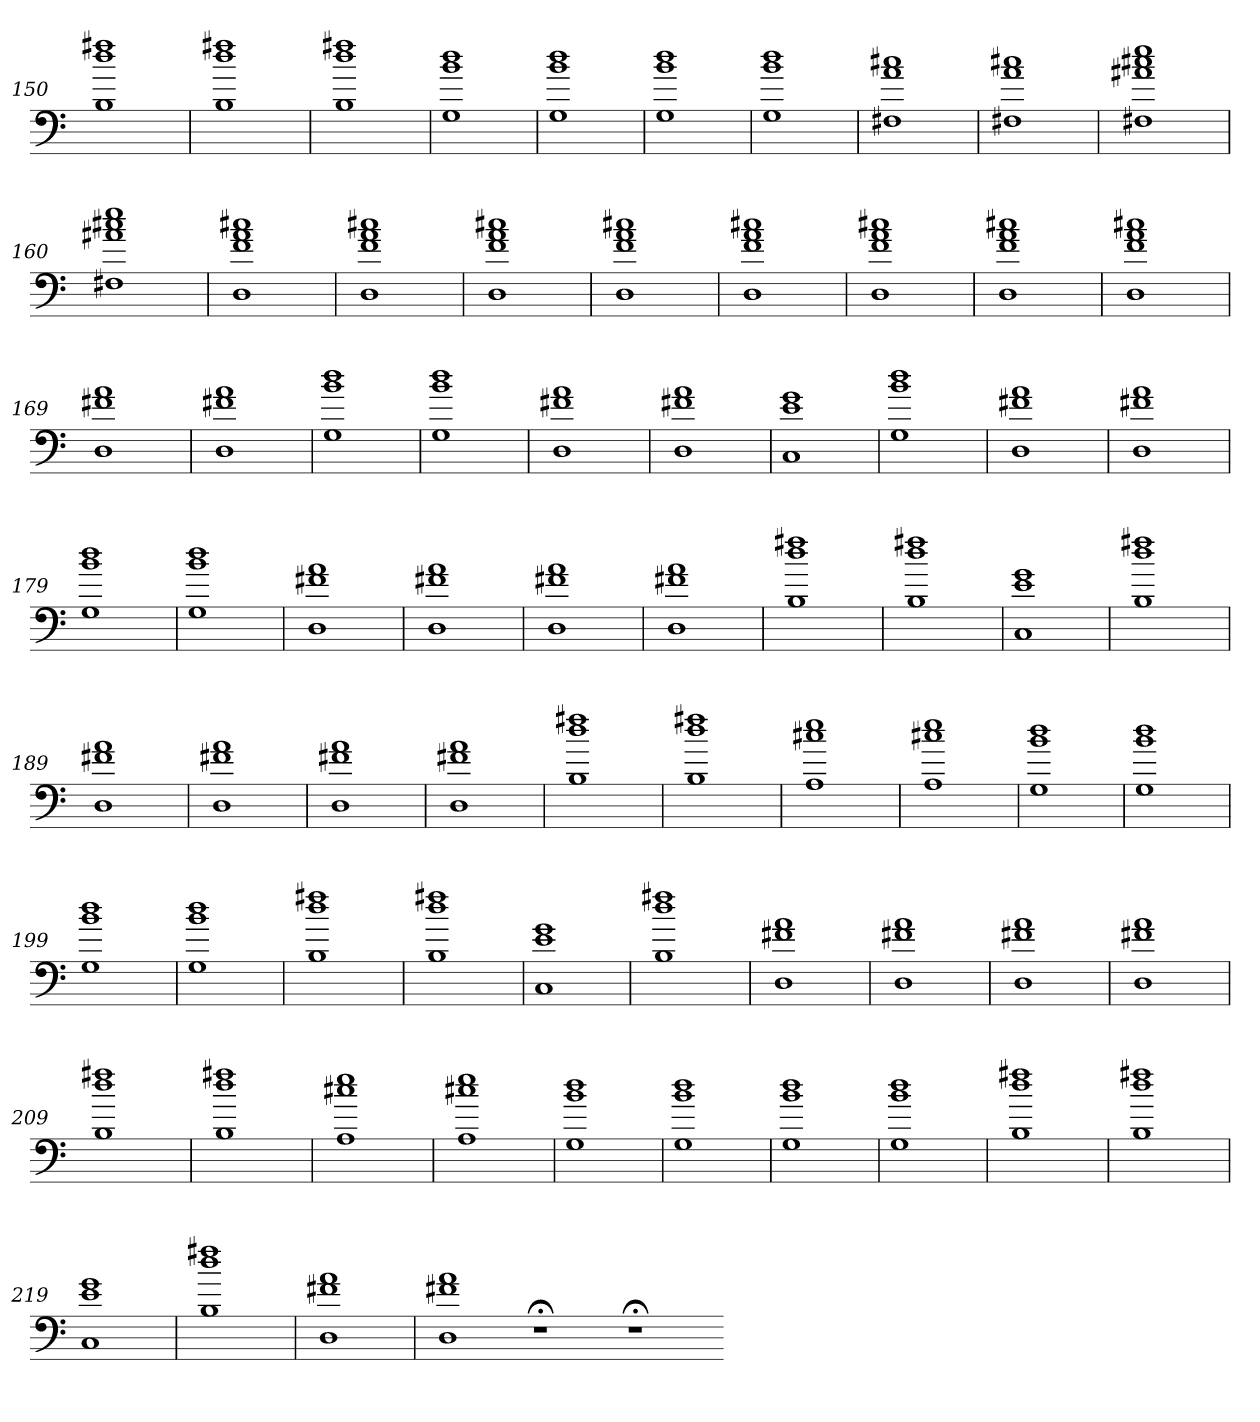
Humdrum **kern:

**kern
*part1
*staff1
=150
1B 1dd 1ff#X
=151
1B 1dd 1ff#X
=152
1B 1dd 1ff#X
=153
1G 1b 1dd
=154
1G 1b 1dd
=155
1G 1b 1dd
=156
1G 1b 1dd
=157
1F#X 1a 1cc#X
=158
1F#X 1a 1cc#X
=159
1F#X 1a#X 1cc#X 1ee
=160
1F#X 1a#X 1cc#X 1ee
=161
1D 1f 1a 1cc#X
=162
1D 1f 1a 1cc#X
=163
1D 1f 1a 1cc#X
=164
1D 1f 1a 1cc#X
=165
1D 1f 1a 1cc#X
=166
1D 1f 1a 1cc#X
=167
1D 1f 1a 1cc#X
=168
1D 1f 1a 1cc#X
=169
1D 1f#X 1a
=170
1D 1f#X 1a
=171
1G 1b 1dd
=172
1G 1b 1dd
=173
1D 1f#X 1a
=174
1D 1f#X 1a
=175
1C 1e 1g
=176
1G 1b 1dd
=177
1D 1f#X 1a
=178
1D 1f#X 1a
=179
1G 1b 1dd
=180
1G 1b 1dd
=181
1D 1f#X 1a
=182
1D 1f#X 1a
=183
1D 1f#X 1a
=184
1D 1f#X 1a
=185
1B 1dd 1ff#X
=186
1B 1dd 1ff#X
=187
1C 1e 1g
=188
1B 1dd 1ff#X
=189
1D 1f#X 1a
=190
1D 1f#X 1a
=191
1D 1f#X 1a
=192
1D 1f#X 1a
=193
1B 1dd 1ff#X
=194
1B 1dd 1ff#X
=195
1A 1cc#X 1ee
=196
1A 1cc#X 1ee
=197
1G 1b 1dd
=198
1G 1b 1dd
=199
1G 1b 1dd
=200
1G 1b 1dd
=201
1B 1dd 1ff#X
=202
1B 1dd 1ff#X
=203
1C 1e 1g
=204
1B 1dd 1ff#X
=205
1D 1f#X 1a
=206
1D 1f#X 1a
=207
1D 1f#X 1a
=208
1D 1f#X 1a
=209
1B 1dd 1ff#X
=210
1B 1dd 1ff#X
=211
1A 1cc#X 1ee
=212
1A 1cc#X 1ee
=213
1G 1b 1dd
=214
1G 1b 1dd
=215
1G 1b 1dd
=216
1G 1b 1dd
=217
1B 1dd 1ff#X
=218
1B 1dd 1ff#X
=219
1C 1e 1g
=220
1B 1dd 1ff#X
=221
1D 1f#X 1a
=222
1D 1f#X 1a
1r;<
1r;<
=-
*-
